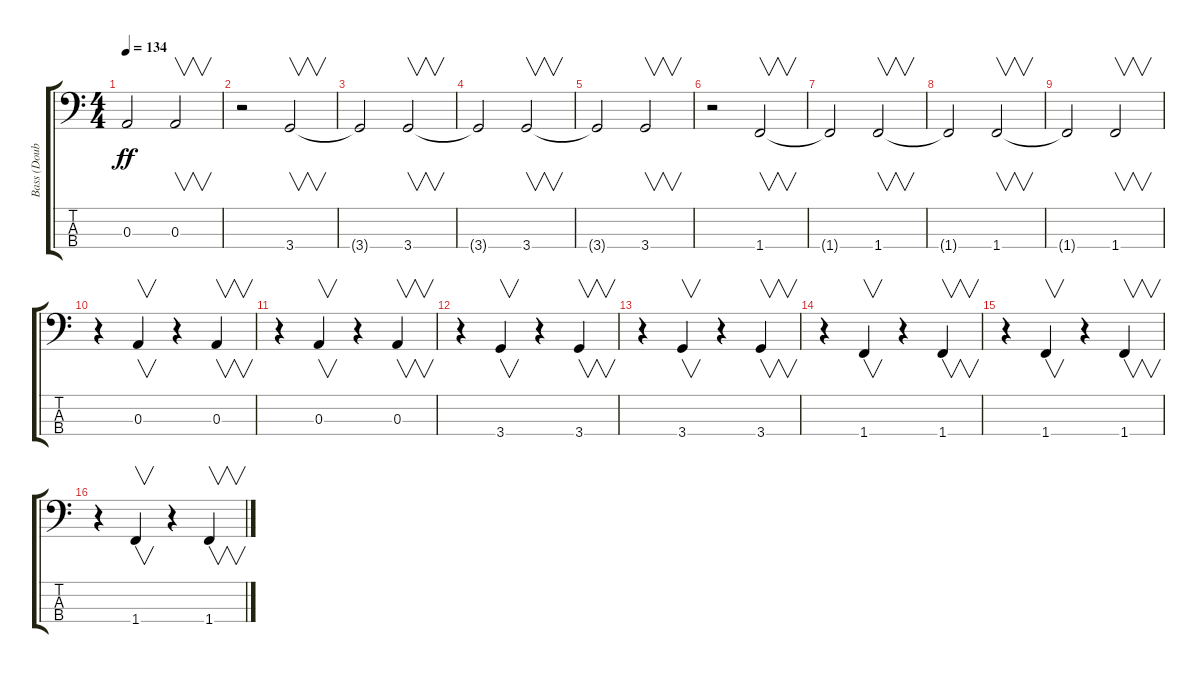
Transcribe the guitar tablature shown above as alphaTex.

\track ("Bass (Double)" "Bass (Doub") {instrument electricbasspick}
\staff {score tabs}
\tuning (G2 D2 A1 E1) {hide}
\ts (4 4)
\tempo 134
\clef f4
\ks c
0.3{t}.2{dy ff} 0.3.2{v} |
r.2 3.4.2{v} |
3.4{t}.2 3.4.2{v} |
3.4{t}.2 3.4.2{v} |
3.4{t}.2 3.4.2{v} |
r.2 1.4.2{v} |
1.4{t}.2 1.4.2{v} |
1.4{t}.2 1.4.2{v} |
1.4{t}.2 1.4.2{v} |
r.4 0.3.4{v} r.4 0.3.4{v} |
r.4 0.3.4{v} r.4 0.3.4{v} |
r.4 3.4.4{v} r.4 3.4.4{v} |
r.4 3.4.4{v} r.4 3.4.4{v} |
r.4 1.4.4{v} r.4 1.4.4{v} |
r.4 1.4.4{v} r.4 1.4.4{v} |
r.4 1.4.4{v} r.4 1.4.4{v}
